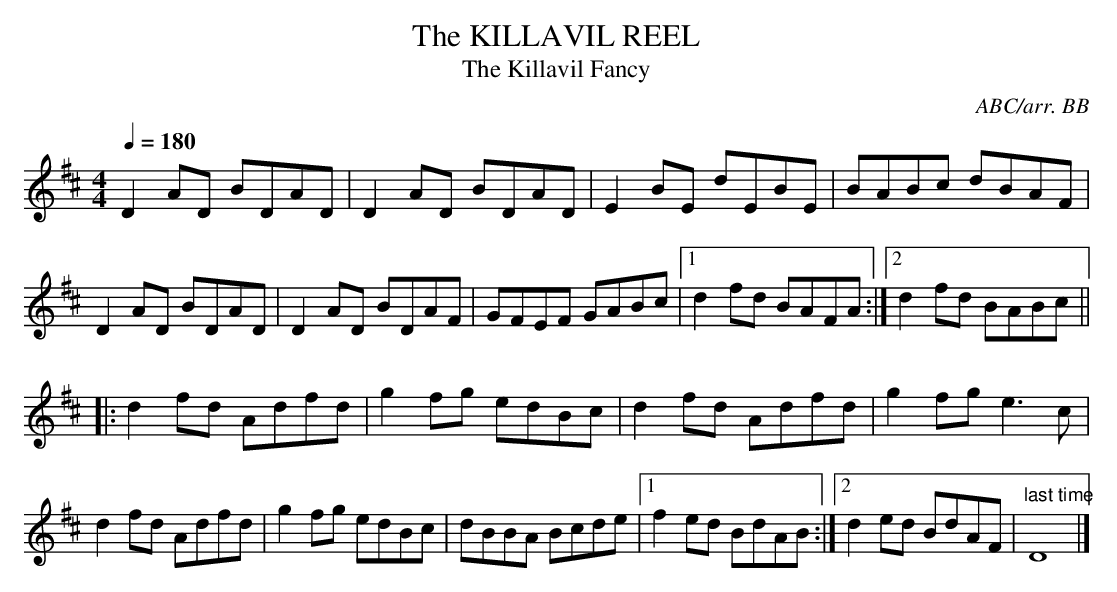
X:1
T:KILLAVIL REEL, The
T:The Killavil Fancy
C:ABC/arr. BB
M:4/4
L:1/8
Q:1/4=180
K:D
D2AD BDAD|D2AD BDAD|E2BE dEBE|BABc dBAF|
D2AD BDAD|D2AD BDAF|GFEF GABc|1 d2fd BAFA :|2 d2fd BABc ||
|:d2fd Adfd|g2fg edBc|d2fd Adfd|g2fg e3c|
d2fd Adfd|g2fg edBc|dBBA Bcde|1 f2ed BdAB :|2 d2ed BdAF |\
"last time"D8|]
